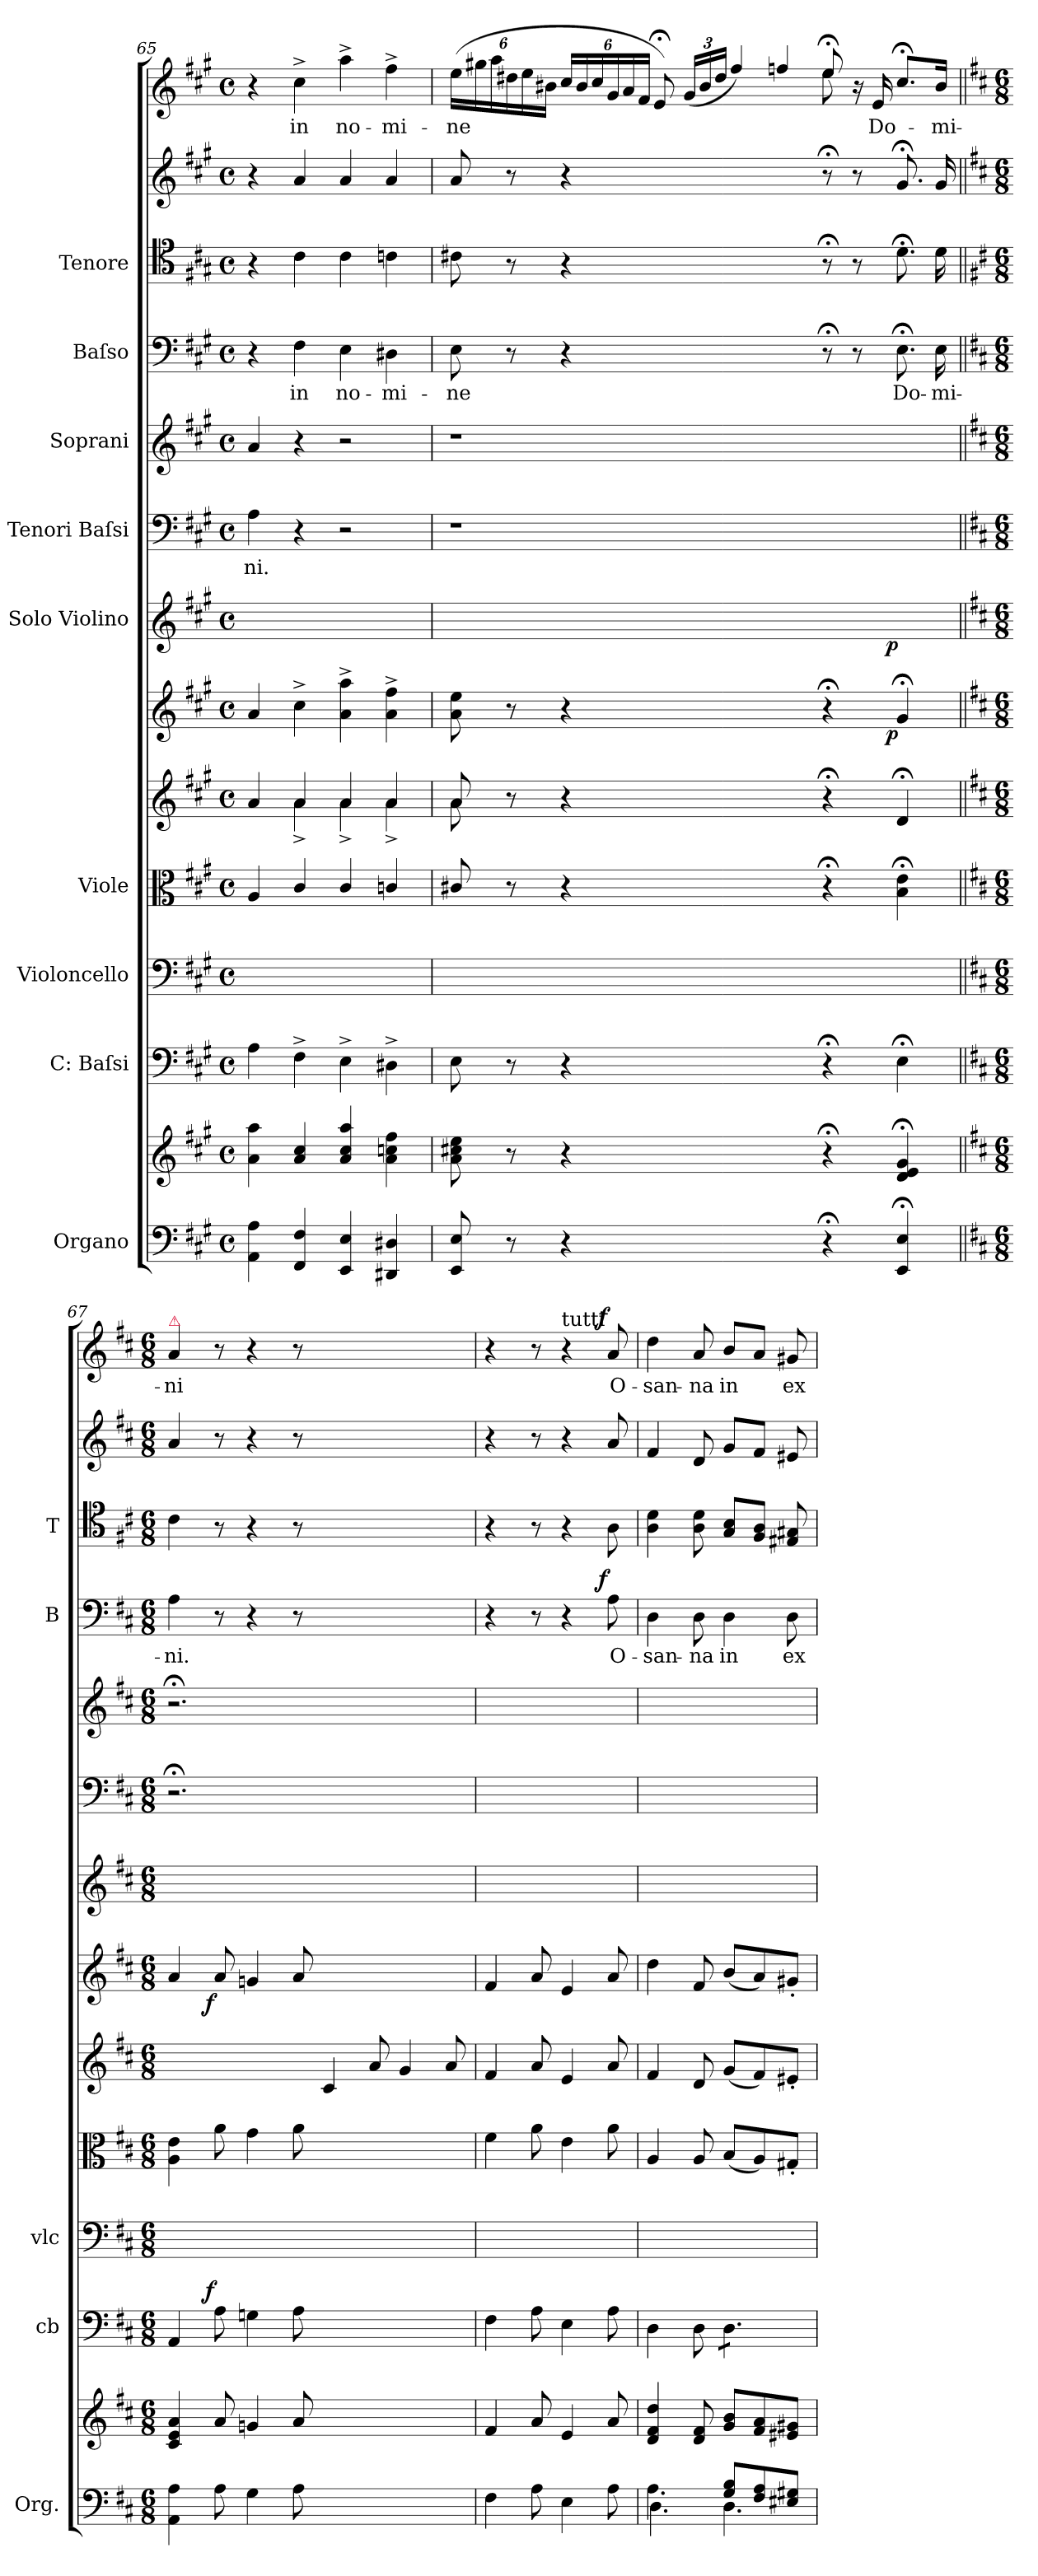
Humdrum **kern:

**kern	**kern	**kern	**dynam	**kern	**kern	**kern	**kern	**dynam	**kern	**dynam	**kern	**text	**kern	**kern	**text	**dynam	**kern	**kern	**kern	**text	**dynam
*part13	*part13	*part12	*part12	*part11	*part10	*part9	*part8	*part8	*part7	*part7	*part6	*part6	*part5	*part4	*part4	*part4	*part3	*part2	*part1	*part1	*part1
*staff14	*staff13	*staff12	*staff12	*staff11	*staff10	*staff9	*staff8	*staff8	*staff7	*staff7	*staff6	*staff6	*staff5	*staff4	*staff4	*staff4	*staff3	*staff2	*staff1	*staff1	*staff1
*I"Organo	*	*I"C: Baſsi	*	*I"Violoncello	*I"Viole	*	*	*	*I"Solo Violino	*	*I"Tenori Baſsi	*	*I"Soprani	*I"Baſso	*	*	*I"Tenore	*	*	*	*
*I'Org.	*	*I'cb	*	*I'vlc	*	*	*	*	*	*	*	*	*	*I'B	*	*	*I'T	*	*	*	*
*clefF4	*clefG2	*clefF4	*	*clefF4	*clefC3	*clefG2	*clefG2	*	*clefG2	*	*clefF4	*	*clefG2	*clefF4	*	*	*clefC4	*clefG2	*clefG2	*	*
*k[f#c#g#]	*k[f#c#g#]	*k[f#c#g#]	*	*k[f#c#g#]	*k[f#c#g#]	*k[f#c#g#]	*k[f#c#g#]	*	*k[f#c#g#]	*	*k[f#c#g#]	*	*k[f#c#g#]	*k[f#c#g#]	*	*	*k[f#c#g#]	*k[f#c#g#]	*k[f#c#g#]	*	*
*M4/4	*M4/4	*M4/4	*	*M4/4	*M4/4	*M4/4	*M4/4	*	*M4/4	*	*M4/4	*	*M4/4	*M4/4	*	*	*M4/4	*M4/4	*M4/4	*	*
*met(c)	*met(c)	*met(c)	*	*met(c)	*met(c)	*met(c)	*met(c)	*	*met(c)	*	*met(c)	*	*met(c)	*met(c)	*	*	*met(c)	*met(c)	*met(c)	*	*
=65	=65	=65	=65	=65	=65	=65	=65	=65	=65	=65	=65	=65	=65	=65	=65	=65	=65	=65	=65	=65	=65
*	*	*	*	*	*	*^	*	*	*	*	*	*	*	*	*	*	*	*	*	*	*
4AA\ 4A\	4a\ 4aa\	4A\	.	4A\yy	4A/	4a/	4ryy	4a/	.	4a/yy	.	4A\	-ni.	4a/	4r	.	.	4r	4r	4r	.	.
4FF#/ 4F#/	4a/ 4cc#/	4F#^\	.	4F#^\yy	4c#/	4a/	4a^\	4cc#^<\	.	4cc#^<\yy	.	4r	.	4r	4F#\	in	.	4c#\	4a/	4cc#^\	in	.
4EE/ 4E/	4a/ 4cc#/ 4aa/	4E^\	.	4E^\yy	4c#/	4a/	4a^\	4a^<\ 4aa^<\	.	4ayy^<\ 4aayy^<\	.	2r	.	2r	4E\	no-	.	4c#\	4a/	4aa^\	no-	.
4DD#X/ 4D#X/	4a\ 4ccn\ 4ff#\	4D#X^\	.	4D#X^\yy	4cn/	4a/	4a^\	4a^<\ 4ff#^<\	.	4ayy^<\ 4ff#yy^<\	.	.	.	.	4D#X\	-mi-	.	4cn\	4a/	4ff#^\	-mi-	.
=66	=66	=66	=66	=66	=66	=66	=66	=66	=66	=66	=66	=66	=66	=66	=66	=66	=66	=66	=66	=66	=66	=66
*	*	*	*	*	*	*	*	*	*	*	*	*	*	*	*	*	*	*	*	*^	*	*
8EE/ 8E/	8a\ 8cc#X\ 8ee\	8E\	.	8E\yy	8c#X/	8a/	8a\	8a\ 8ee\	.	8ayy\ 8eeyy\	.	1r	.	1r	8E\	-ne	.	8c#X\	8a/	(24ee\LL	1ryy	-ne	.
.	.	.	.	.	.	.	.	.	.	.	.	.	.	.	.	.	.	.	.	24gg#X\	.	.	.
.	.	.	.	.	.	.	.	.	.	.	.	.	.	.	.	.	.	.	.	24aa\	.	.	.
8r	8r	8r	.	8ryy	8r	8r	8ryy	8r	.	8ryy	.	.	.	.	8r	.	.	8r	8r	24dd#X\	.	.	.
.	.	.	.	.	.	.	.	.	.	.	.	.	.	.	.	.	.	.	.	24ee\	.	.	.
.	.	.	.	.	.	.	.	.	.	.	.	.	.	.	.	.	.	.	.	24b#X\JJ	.	.	.
4r	4r	4r	.	4ryy	4r	4r	2ryy	4r	.	4ryy	.	.	.	.	4r	.	.	4r	4r	24cc#/LL	.	.	.
.	.	.	.	.	.	.	.	.	.	.	.	.	.	.	.	.	.	.	.	24b#/	.	.	.
.	.	.	.	.	.	.	.	.	.	.	.	.	.	.	.	.	.	.	.	24cc#/	.	.	.
.	.	.	.	.	.	.	.	.	.	.	.	.	.	.	.	.	.	.	.	24g#/	.	.	.
.	.	.	.	.	.	.	.	.	.	.	.	.	.	.	.	.	.	.	.	24a/	.	.	.
.	.	.	.	.	.	.	.	.	.	.	.	.	.	.	.	.	.	.	.	24f#/JJ	.	.	.
2ryy	2ryy	2ryy	.	2ryy	2ryy	2ryy	.	2ryy	.	2ryy	.	.	.	.	2ryy	.	.	2ryy	2ryy	8e;</)	.	.	.
.	.	.	.	.	.	.	.	.	.	.	.	.	.	.	.	.	.	.	.	(24g#/LL	.	.	.
.	.	.	.	.	.	.	.	.	.	.	.	.	.	.	.	.	.	.	.	24b#/	.	.	.
.	.	.	.	.	.	.	.	.	.	.	.	.	.	.	.	.	.	.	.	24dd#/JJ	.	.	.
.	.	.	.	.	.	.	4ryy	.	.	.	.	.	.	.	.	.	.	.	.	4ff#/)	.	.	.
4ryy	4ryy	4ryy	.	4ryy	4ryy	4ryy	2.ryy	4ryy	.	4ryy	.	2.ryy	.	2.ryy	4ryy	.	.	4ryy	4ryy	4ffn/	4ryy	.	.
4r;<	4r;<	4r;<	.	4ryy	4r;<	4r;<	.	4r;<	.	4ryy	.	.	.	.	8r;<	.	.	8r;<	8r;<	8ee;</	8ee\	.	.
.	.	.	.	.	.	.	.	.	.	.	.	.	.	.	8r	.	.	8r	8r	16r	8ryy	.	.
.	.	.	.	.	.	.	.	.	.	.	.	.	.	.	.	.	.	.	.	16e/	.	Do-	.
!	!	!	!	!	!	!	!	!	!LO:DY:rj	!	!LO:DY:rj	!	!	!	!	!	!	!	!	!	!	!	!
4EE;</ 4E;</	4d;</ 4e;</ 4g#;</	4E;<\	.	4Eyy	4B;<\ 4e;<\	4d;</	.	4g#;</	p	4g#/yy	p	.	.	.	8.E;<\	Do-	.	8.d;<\	8.g#;/	8.cc#;</L	4ryy	.	.
.	.	.	.	.	.	.	.	.	.	.	.	.	.	.	16E\	-mi-	.	16d\	16g#/	16b#/Jk	.	-mi-	.
*	*	*	*	*	*	*v	*v	*	*	*	*	*	*	*	*	*	*	*	*	*v	*v	*	*
=67||	=67||	=67||	=67||	=67||	=67||	=67||	=67||	=67||	=67||	=67||	=67||	=67||	=67||	=67||	=67||	=67||	=67||	=67||	=67||	=67||	=67||
*k[f#c#]	*k[f#c#]	*k[f#c#]	*	*k[f#c#]	*k[f#c#]	*k[f#c#]	*k[f#c#]	*	*k[f#c#]	*	*k[f#c#]	*	*k[f#c#]	*k[f#c#]	*	*	*k[f#c#]	*k[f#c#]	*k[f#c#]	*	*
*M6/8	*M6/8	*M6/8	*	*M6/8	*M6/8	*M6/8	*M6/8	*	*M6/8	*	*M6/8	*	*M6/8	*M6/8	*	*	*M6/8	*M6/8	*M6/8	*	*
!	!	!	!	!	!	!	!	!	!	!	!	!	!	!	!	!	!	!	!LO:TX:a:color=crimson:t=⚠	!	!
4AA\ 4A\	4c#/ 4e/ 4a/	4AA/	.	2.ryy	4A\ 4e\	2.ryy	4a/	.	2.ryy	.	2.r;<	.	2.r;<	4A\	-ni.	.	4c#\	4a/	4a/	-ni	.
!	!	!	!LO:DY:a:rj	!	!	!	!	!LO:DY:rj	!	!	!	!	!	!	!	!	!	!	!	!	!
8A\	8a/	8A\	f	.	8a\	.	8a/	f	.	.	.	.	.	8r	.	.	8r	8r	8r	.	.
4G\	4gn/	4Gn\	.	.	4g\	.	4gn/	.	.	.	.	.	.	4r	.	.	4r	4r	4r	.	.
8A\	8a/	8A\	.	.	8a\	.	8a/	.	.	.	.	.	.	8r	.	.	8r	8r	8r	.	.
2.ryy	2.ryy	2.ryy	.	2.ryy	2.ryy	4c#/	2.ryy	.	2.ryy	.	2.ryy	.	2.ryy	2.ryy	.	.	2.ryy	2.ryy	2.ryy	.	.
.	.	.	.	.	.	8a/	.	.	.	.	.	.	.	.	.	.	.	.	.	.	.
.	.	.	.	.	.	4g/	.	.	.	.	.	.	.	.	.	.	.	.	.	.	.
.	.	.	.	.	.	8a/	.	.	.	.	.	.	.	.	.	.	.	.	.	.	.
=68	=68	=68	=68	=68	=68	=68	=68	=68	=68	=68	=68	=68	=68	=68	=68	=68	=68	=68	=68	=68	=68
4F#\	4f#/	4F#\	.	2.ryy	4f#\	4f#/	4f#/	.	2.ryy	.	2.ryy	.	2.ryy	4r	.	.	4r	4r	4r	.	.
8A\	8a/	8A\	.	.	8a\	8a/	8a/	.	.	.	.	.	.	8r	.	.	8r	8r	8r	.	.
!	!	!	!	!	!	!	!	!	!	!	!	!	!	!	!	!	!	!	!LO:TX:a:t=tutti	!	!
4E\	4e/	4E\	.	.	4e\	4e/	4e/	.	.	.	.	.	.	4r	.	.	4r	4r	4r	.	.
!	!	!	!	!	!	!	!	!	!	!	!	!	!	!	!	!LO:DY:a:rj	!	!	!	!	!LO:DY:a:rj
8A\	8a/	8A\	.	.	8a\	8a/	8a/	.	.	.	.	.	.	8A\	O-	f	8A\	8a/	8a/	O-	f
=69	=69	=69	=69	=69	=69	=69	=69	=69	=69	=69	=69	=69	=69	=69	=69	=69	=69	=69	=69	=69	=69
*^	*	*	*	*	*	*	*	*	*	*	*	*	*	*	*	*	*	*	*	*	*
4.A\	4.D\	4d/ 4f#/ 4dd/	4D\	.	2.ryy	4A/	4f#/	4dd\	.	2.ryy	.	2.ryy	.	2.ryy	4D\	-san-	.	4A\ 4d\	4f#/	4dd\	-san-	.
.	.	8d/ 8f#/	8D\	.	.	8A/	8d/	8f#/	.	.	.	.	.	.	8D\	-na	.	8A\ 8d\	8d/	8a/	-na	.
*	*	*	*tremolo	*	*	*	*	*	*	*	*	*	*	*	*	*	*	*	*	*	*	*
8G/ 8B/L	4.D\	8g/ 8b/L	8D\L	.	.	(8B/L	(8g/L	(8b/L	.	.	.	.	.	.	4D\	in	.	8G/ 8B/L	8g/L	8b/L	in	.
8F#/ 8A/	.	8f#/ 8a/	8D\	.	.	8A/)	8f#/)	8a/)	.	.	.	.	.	.	.	.	.	8F#/ 8A/J	8f#/J	8a/J	.	.
8E#X/ 8G#X/J	.	8e#X/ 8g#X/J	8D\J	.	.	8G#X'/J	8e#X'/J	8g#X'/J	.	.	.	.	.	.	8D\	ex-	.	8E#X/ 8G#X/	8e#X/	8g#X/	ex-	.
*	*	*	*Xtremolo	*	*	*	*	*	*	*	*	*	*	*	*	*	*	*	*	*	*	*
*v	*v	*	*	*	*	*	*	*	*	*	*	*	*	*	*	*	*	*	*	*	*	*
=	=	=	=	=	=	=	=	=	=	=	=	=	=	=	=	=	=	=	=	=	=
*-	*-	*-	*-	*-	*-	*-	*-	*-	*-	*-	*-	*-	*-	*-	*-	*-	*-	*-	*-	*-	*-
